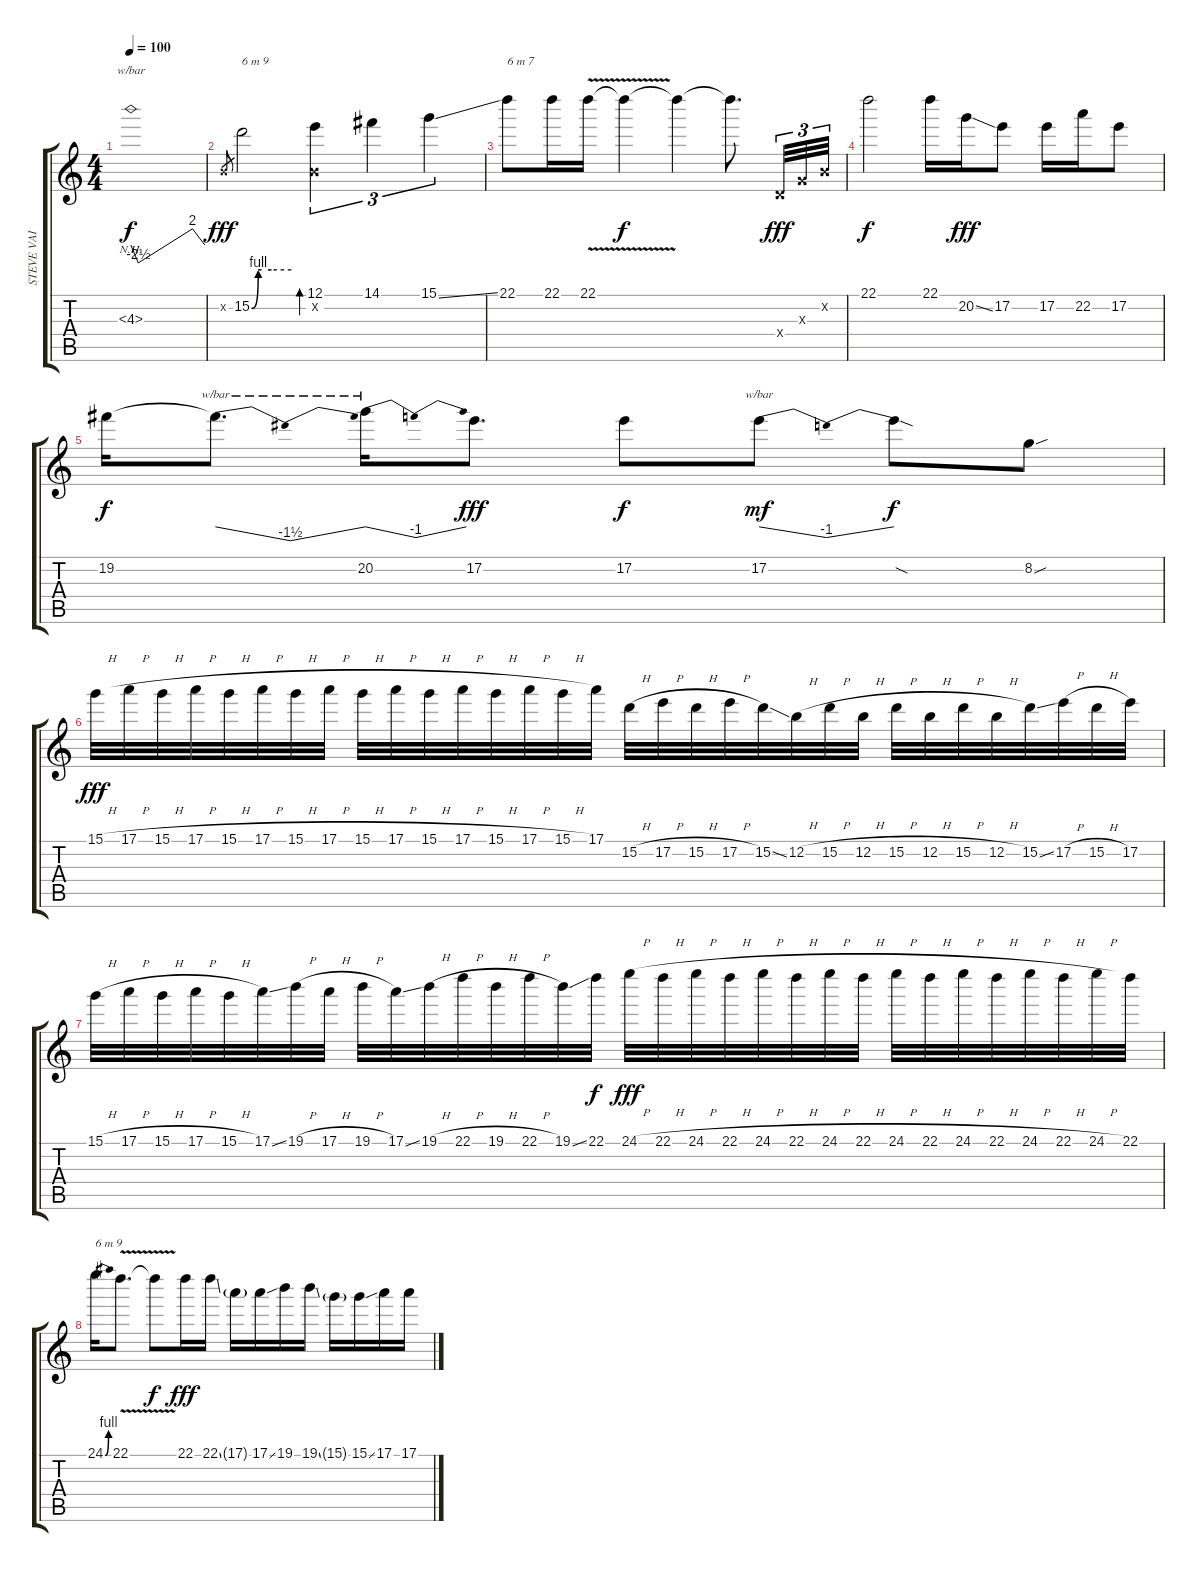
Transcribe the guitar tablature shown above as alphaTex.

\track ("STEVE VAI" "STEVE VAI") {instrument overdrivenguitar}
\staff {score tabs}
\tuning (E4 B3 G3 D3 A2 E2) {hide}
\ts (4 4)
\tempo 100
\clef g2
\ks c
4.3{nh}.1{tbe (custom default 0 0 6 -10 50 8 60 0) dy f} |
0.2{x}.8{gr dy fff} 15.2{be (custom 0 0 10 4 15 4 30 4 60 4)}.2{txt "6 m 9"} (12.1 0.2{x}).4{tu (3 2) bd 120} 14.1.4{tu (3 2)} 15.1{ss}.4{tu (3 2)} |
22.1.8{txt "6 m 7"} 22.1.16 22.1{v}.16 22.1{t}.4{dy f} 22.1{t}.4 22.1{t}.8{d} 0.4{x}.32{tu (3 2) dy fff} 0.3{x}.32{tu (3 2)} 0.2{x}.32{tu (3 2)} |
22.1.2{txt "" dy f} 22.1.16 20.2{ss}.16{dy fff} 17.2.8 17.2.16 22.2.16 17.2.8 |
19.2.16{dy f} 19.2{t}.8{d tbe (dip default 0 0 30 -6 60 0)} 20.2.16{tbe (dip default 0 0 30 -4 60 0)} 17.2.8{d dy fff} 17.2.8{dy f} 17.2.8{tbe (dip default 0 0 30 -4 60 0) dy mf} 17.2{sod t}.8{dy f} 8.2{sou}.8 |
15.1{h}.32{txt "" dy fff} 17.1{h}.32 15.1{h}.32 17.1{h}.32 15.1{h}.32 17.1{h}.32 15.1{h}.32 17.1{h}.32 15.1{h}.32 17.1{h}.32 15.1{h}.32 17.1{h}.32 15.1{h}.32 17.1{h}.32 15.1{h}.32 17.1.32 15.2{h}.32 17.2{h}.32 15.2{h}.32 17.2{h}.32 15.2{ss}.32 12.2{h}.32 15.2{h}.32 12.2{h}.32 15.2{h}.32 12.2{h}.32{txt ""} 15.2{h}.32 12.2{h}.32 15.2{ss}.32 17.2{h}.32 15.2{h}.32 17.2.32 |
15.1{h}.32 17.1{h}.32 15.1{h}.32 17.1{h}.32 15.1{h}.32 17.1{ss}.32 19.1{h}.32 17.1{h}.32 19.1{h}.32 17.1{ss}.32 19.1{h}.32 22.1{h}.32 19.1{h}.32 22.1{h}.32 19.1{ss}.32 22.1.32{dy f} 24.1{h}.32{dy fff} 22.1{h}.32 24.1{h}.32 22.1{h}.32 24.1{h}.32 22.1{h}.32 24.1{h}.32 22.1{h}.32 24.1{h}.32 22.1{h}.32 24.1{h}.32 22.1{h}.32 24.1{h}.32 22.1{h}.32 24.1{h}.32 22.1.32 |
24.1{be (bend 0 0 60 4)}.16{txt "6 m 9"} 22.1{v}.8{d} 22.1{t}.8{dy f} 22.1.16{dy fff} 22.1{ss}.16 17.1{g}.16 17.1{ss}.16 19.1.16 19.1{ss}.16 15.1{g}.16 15.1{ss}.16 17.1.16 17.1{ss}.16
